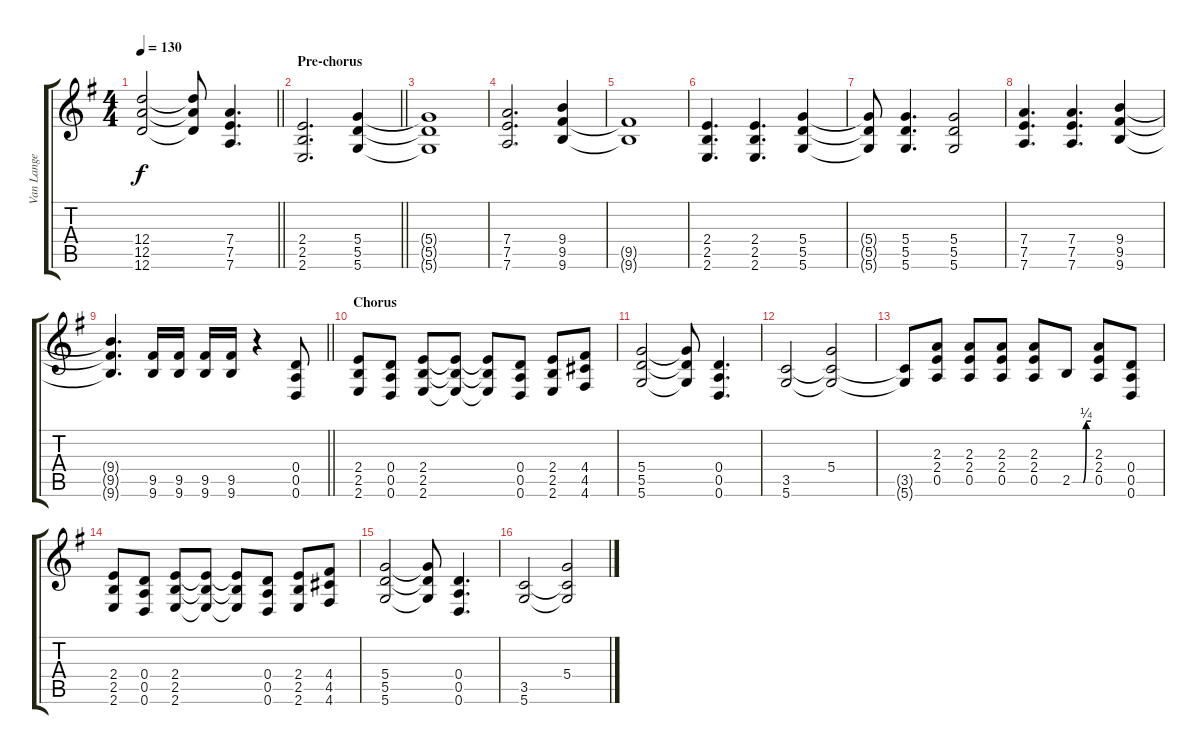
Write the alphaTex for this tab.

\track ("Van Lange (Guitar)" "Van Lange ") {instrument distortionguitar}
\staff {score tabs}
\tuning (E4 B3 G3 D3 A2 D2) {hide}
\ts (4 4)
\tempo 130
\clef g2
\barLineRight lightlight
\ks g
(12.4 12.5 12.6).2{dy f} (12.4{t} 12.5{t} 12.6{t}).8 (7.4 7.5 7.6).4{d} |
\section ("" "Pre-chorus")
\barLineRight lightlight
(2.4 2.5 2.6).2{d volume 9} (5.4 5.5 5.6).4 |
\section ("" "")
(5.4{t} 5.5{t} 5.6{t}).1 |
(7.4 7.5 7.6).2{d} (9.4 9.5 9.6).4 |
(9.5{t} 9.6{t}).1 |
(2.4 2.5 2.6).4{d} (2.4 2.5 2.6).4{d} (5.4 5.5 5.6).4 |
(5.4{t} 5.5{t} 5.6{t}).8 (5.4 5.5 5.6).4{d} (5.4 5.5 5.6).2 |
(7.4 7.5 7.6).4{d} (7.4 7.5 7.6).4{d} (9.4 9.5 9.6).4 |
\barLineRight lightlight
(9.4{t} 9.5{t} 9.6{t}).4{d} (9.5 9.6).16 (9.5 9.6).16 (9.5 9.6).16 (9.5 9.6).16 r.4 (0.4 0.5 0.6).8 |
\section ("" "Chorus")
(2.4 2.5 2.6).8 (0.4 0.5 0.6).8 (2.4 2.5 2.6).8 (2.4{t} 2.5{t} 2.6{t}).8 (2.4{t} 2.5{t} 2.6{t}).8 (0.4 0.5 0.6).8 (2.4 2.5 2.6).8 (4.4 4.5 4.6).8 |
(5.4 5.5 5.6).2 (5.4{t} 5.5{t} 5.6{t}).8 (0.4 0.5 0.6).4{d} |
(3.5 5.6).2 (5.4 3.5{t} 5.6{t}).2 |
(3.5{t} 5.6{t}).8 (2.3 2.4 0.5).8 (2.3 2.4 0.5).8 (2.3 2.4 0.5).8 (2.3 2.4 0.5).8 2.5{be (custom 0 0 35 0 45 1 60 1)}.8 (2.3 2.4 0.5).8 (0.4 0.5 0.6).8 |
(2.4 2.5 2.6).8 (0.4 0.5 0.6).8 (2.4 2.5 2.6).8 (2.4{t} 2.5{t} 2.6{t}).8 (2.4{t} 2.5{t} 2.6{t}).8 (0.4 0.5 0.6).8 (2.4 2.5 2.6).8 (4.4 4.5 4.6).8 |
(5.4 5.5 5.6).2 (5.4{t} 5.5{t} 5.6{t}).8 (0.4 0.5 0.6).4{d} |
(3.5 5.6).2 (5.4 3.5{t} 5.6{t}).2
